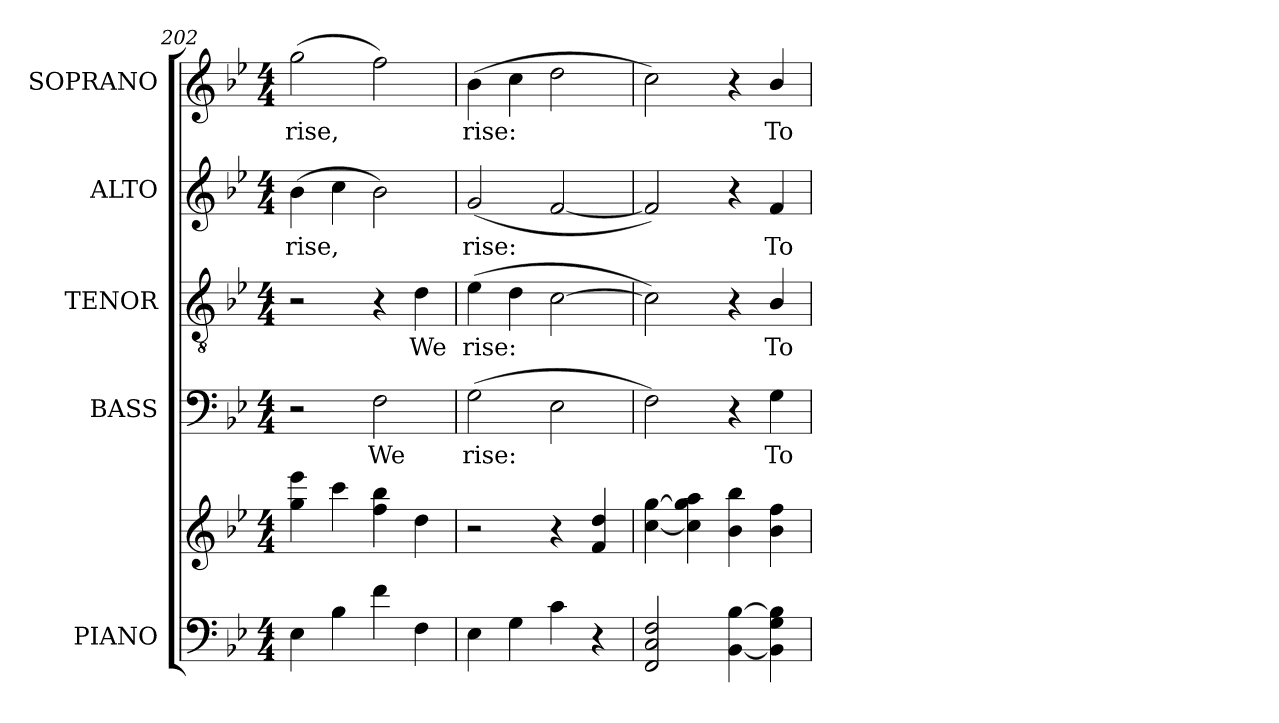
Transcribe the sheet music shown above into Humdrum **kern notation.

**kern	**kern	**kern	**text	**kern	**text	**kern	**text	**kern	**text
*part5	*part5	*part4	*part4	*part3	*part3	*part2	*part2	*part1	*part1
*staff6	*staff5	*staff4	*staff4	*staff3	*staff3	*staff2	*staff2	*staff1	*staff1
*I"PIANO	*	*I"BASS	*	*I"TENOR	*	*I"ALTO	*	*I"SOPRANO	*
*I'PNO.	*	*I'B.	*	*I'T.	*	*I'A.	*	*I'S.	*
*clefF4	*clefG2	*clefF4	*	*clefGv2	*	*clefG2	*	*clefG2	*
*	*	*	*	*ITrd7c12	*	*	*	*	*
*k[b-e-]	*k[b-e-]	*k[b-e-]	*	*k[b-e-]	*	*k[b-e-]	*	*k[b-e-]	*
*B-:	*B-:	*B-:	*	*B-:	*	*B-:	*	*B-:	*
*M4/4	*M4/4	*M4/4	*	*M4/4	*	*M4/4	*	*M4/4	*
=202	=202	=202	=202	=202	=202	=202	=202	=202	=202
!	!	!	!	!	!	!	!LO:LY:b:color=#000000	!	!
!	!	!	!	!	!	!	!	!	!LO:LY:b:color=#000000
4E-i\	4ggi\ 4eee-i	2r	.	2r	.	(4b-i\	rise,	(2ggi\	rise,
4B-i\	4ccci\	.	.	.	.	4cci\	.	.	.
!	!	!	!LO:LY:b:color=#000000	!	!	!	!	!	!
4fi\	4ffi\ 4bb-i	2Fi\	We	4r	.	2b-i\)	.	2ffi\)	.
!	!	!	!	!	!LO:LY:b:color=#000000	!	!	!	!
4Fi\	4ddi\	.	.	4Di\	We	.	.	.	.
=203	=203	=203	=203	=203	=203	=203	=203	=203	=203
!	!	!	!LO:LY:b:color=#000000	!	!	!	!	!	!
!	!	!	!	!	!LO:LY:b:color=#000000	!	!	!	!
!	!	!	!	!	!	!	!LO:LY:b:color=#000000	!	!
!	!	!	!	!	!	!	!	!	!LO:LY:b:color=#000000
4E-i\	2r	(2Gi\	rise:	(4E-i\	rise:	(2gi/	rise:	(4b-i\	rise:
4Gi\	.	.	.	4Di\	.	.	.	4cci\	.
4ci\	4r	2E-i\	.	[2Ci\	.	[2fi/	.	2ddi\	.
4r	4fi/ 4ddi	.	.	.	.	.	.	.	.
=204	=204	=204	=204	=204	=204	=204	=204	=204	=204
2FFi/ 2Ci 2Fi	[4cci\ [4ggi	2Fi\)	.	2Ci\])	.	2fi/])	.	2cci\)	.
.	4cci\] 4ggi] 4aai	.	.	.	.	.	.	.	.
[4BB-i\ [4B-i	4b-i\ 4bb-i	4r	.	4r	.	4r	.	4r	.
!	!	!	!LO:LY:b:color=#000000	!	!	!	!	!	!
!	!	!	!	!	!LO:LY:b:color=#000000	!	!	!	!
!	!	!	!	!	!	!	!LO:LY:b:color=#000000	!	!
!	!	!	!	!	!	!	!	!	!LO:LY:b:color=#000000
4BB-i\] 4Gi 4B-i]	4b-i\ 4ffi	4Gi\	To	4BB-i/	To	4fi/	To	4b-i/	To
=	=	=	=	=	=	=	=	=	=
*-	*-	*-	*-	*-	*-	*-	*-	*-	*-
